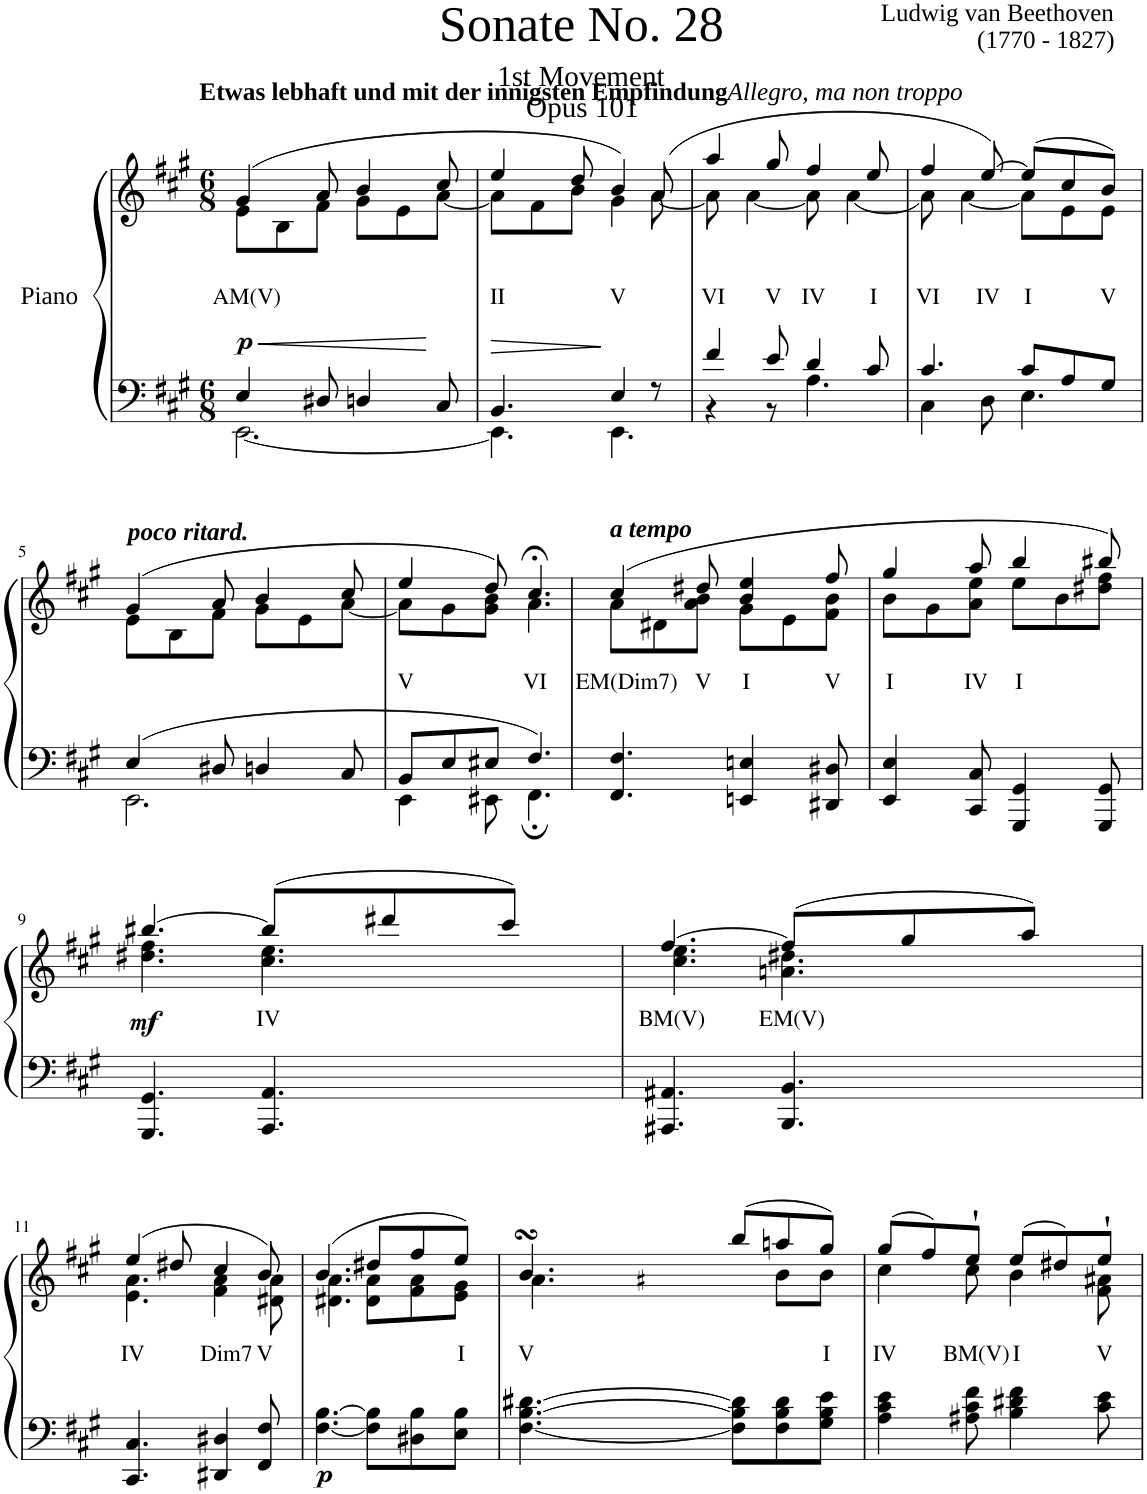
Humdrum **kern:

**kern	**kern	**text	**dynam
*part1	*part1	*part1	*part1
*staff2	*staff1	*staff1	*staff1/2
*I"Piano	*	*	*
*I'Pno	*	*	*
*clefF4	*clefG2	*	*
*k[f#c#g#]	*k[f#c#g#]	*	*
*M6/8	*M6/8	*	*
=1	=1	=1	=1
*^	*	*	*
!	!	!LO:TX:a:B:t=Etwas lebhaft und mit der innigsten Empfindung	!	!
!	!	!LO:TX:a:i:t=Allegro, ma non troppo	!	!
!	!	!	!LO:LY:b	!LO:HP:b
*	*	*^	*	*
!	!	!	!	!	!LO:DY:n=1:b
4E/	[2.EE\	(4g#/	8e\L	AM(V)	< p
.	.	.	8B\	.	.
8D#X/	.	8a/	8f#\J	.	.
4Dn/	.	4b/	8g#\L	.	.
.	.	.	8e\	.	.
8C#/	.	8cc#/	[8a\J	.	[
=2	=2	=2	=2	=2	=2
!	!	!	!	!LO:LY:b	!LO:HP:b
4.BB/	4.EE\]	4ee/	8a\L]	II	>
.	.	.	8f#\	.	.
.	.	8dd/	8b\J	.	.
!	!	!	!	!LO:LY:b	!
4E/	4.EE\	4b/)	4g#\	V	]
8r	.	(>8a/	[8a\	.	.
=3	=3	=3	=3	=3	=3
!	!	!	!	!LO:LY:b	!
4f#/	4r	4aa/	8a\]	VI	.
.	.	.	[4a\	.	.
!	!	!	!	!LO:LY:b	!
8e/	8r	8gg#/	.	V	.
!	!	!	!	!LO:LY:b	!
4d/	4.A\	4ff#/	8a\]	IV	.
.	.	.	[4a\	.	.
!	!	!	!	!LO:LY:b	!
8c#/	.	8ee/	.	I	.
=4	=4	=4	=4	=4	=4
!	!	!	!	!LO:LY:b	!
4.c#/	4C#\	4ff#/	8a\]	VI	.
.	.	.	[4a\	.	.
!	!	!	!	!LO:LY:b	!
.	8D\	[8ee/)	.	IV	.
!	!	!	!	!LO:LY:b	!
8c#/L	4.E\	(>8ee/L]	8a\L]	I	.
8A/	.	8cc#/	8e\	.	.
!	!	!	!	!LO:LY:b	!
8G#/J	.	8b/J)	8e\J	V	.
!!LO:LB:g=z	!!
=5	=5	=5	=5	=5	=5
!	!	!LO:TX:a:Bi:t=poco ritard.	!	!	!
4E/	2.EE\	(4g#/	8e\L	.	.
.	.	.	8B\	.	.
8D#X/	.	8a/	8f#\J	.	.
4Dn/	.	4b/	8g#\L	.	.
.	.	.	8e\	.	.
8C#/	.	8cc#/	[8a\J	.	.
=6	=6	=6	=6	=6	=6
!	!	!	!	!LO:LY:b	!
8BB/L	4EE\	4ee/	8a\L]	V	.
8E/	.	.	8g#\	.	.
8E#X/J	8EE#X\	8dd/)	8g#\ 8b\J	.	.
!	!	!	!	!LO:LY:b	!
4.F#/	4.FF#;\	4.cc#;</	4.a\	VI	.
=7	=7	=7	=7	=7	=7
!	!	!LO:TX:a:Bi:t=a tempo	!	!	!
!	!	!	!	!LO:LY:b	!
*v	*v	*	*	*	*
4.FF#/ 4.F#/	(4cc#/	8a\L	EM(Dim7)	.
.	.	8d#X\	.	.
!	!	!	!LO:LY:b	!
.	8dd#X/	8a\ 8b\J	V	.
!	!	!	!LO:LY:b	!
4EEn/ 4En/	4b/ 4ee/	8g#\L	I	.
.	.	8e\	.	.
!	!	!	!LO:LY:b	!
8DD#X/ 8D#X/	8ff#/	8f#\ 8b\J	V	.
=8	=8	=8	=8	=8
!	!	!	!LO:LY:b	!
4EE/ 4E/	4gg#/	8b\L	I	.
.	.	8g#\	.	.
!	!	!	!LO:LY:b	!
8CC#/ 8C#/	8aa/	8a\ 8ee\J	IV	.
!	!	!	!LO:LY:b	!
4GGG#/ 4GG#/	4bb/	8ee\L	I	.
.	.	8b\	.	.
8GGG#/ 8GG#/	8bb#X/)	8dd#X\ 8ff#\J	.	.
!!LO:LB:g=z	!!
=9	=9	=9	=9	=9
!	!	!	!	!LO:DY:b
4.GGG#/ 4.GG#/	[4.bb#X/	4.dd#X\ 4.ff#\	.	mf
!	!	!	!LO:LY:b	!
4.AAA/ 4.AA/	(8bb#/L]	4.cc#\ 4.ee\	IV	.
.	8ddd#X/	.	.	.
.	8ccc#/J)	.	.	.
=10	=10	=10	=10	=10
!	!	!	!LO:LY:b	!
4.AAA#X/ 4.AA#X/	[4.ff#/	4.cc#\ 4.ee\	BM(V)	.
!	!	!	!LO:LY:b	!
4.BBB/ 4.BB/	(8ff#/L]	4.an\ 4.dd#X\	EM(V)	.
.	8gg#/	.	.	.
.	8aa/J)	.	.	.
!!LO:LB:g=z	!!
=11	=11	=11	=11	=11
!	!	!	!LO:LY:b	!
4.CC#/ 4.C#/	(4ee/	4.e\ 4.a\	IV	.
.	8dd#X/	.	.	.
!	!	!	!LO:LY:b	!
4DD#X/ 4D#X/	4cc#/	4f#\ 4a\	Dim7	.
!	!	!	!LO:LY:b	!
8FF#/ 8F#/	8b/)	8d#X\ 8a\	V	.
=12	=12	=12	=12	=12
!	!	!	!	!LO:DY:b=2
[<4.F#\ [4.B\	(4.b/	4.d#X\ 4.a\	.	p
8F#\] 8B\]L	8dd#X/L	8d#\ 8a\L	.	.
8D#X\ 8B\	8ff#/	8f#\ 8a\	.	.
!	!	!	!LO:LY:b	!
8E\ 8B\J	8ee/J)	8e\ 8g#\J	I	.
=13	=13	=13	=13	=13
!	!	!	!LO:LY:b	!
*	*	*^	*	*
[<4.F#\ [4.B\ [4.d#X\	4.bsSSS/	4.a\	4ryy	V	.
.	.	.	32cc#!	.	.
.	.	.	32b!	.	.
.	.	.	32a#X!	.	.
.	.	.	32b!	.	.
8F#\] 8B\] 8d#\]L	(8bb/L	8ryy	4.ryy	.	.
8F#\ 8B\ 8d#\	8aan/	8b\L	.	.	.
!	!	!	!	!LO:LY:b	!
8G#\ 8B\ 8e\J	8gg#/J)	8b\J	.	I	.
*	*	*v	*v	*	*
=14	=14	=14	=14	=14
!	!	!	!LO:LY:b	!
4A\ 4c#\ 4e\	(8gg#/L	4cc#\	IV	.
.	8ff#/)	.	.	.
!	!	!	!LO:LY:b	!
8A#X\ 8c#\ 8f#\	8ee'`/J	8cc#\	BM(V)	.
!	!	!	!LO:LY:b	!
4B\ 4d#X\ 4f#\	(8ee/L	4b\	I	.
.	8dd#X/)	.	.	.
!	!	!	!LO:LY:b	!
8c#\ 8e\	8ee'`/J	8f#\ 8a#X\	V	.
*	*v	*v	*	*
=	=	=	=
*-	*-	*-	*-
